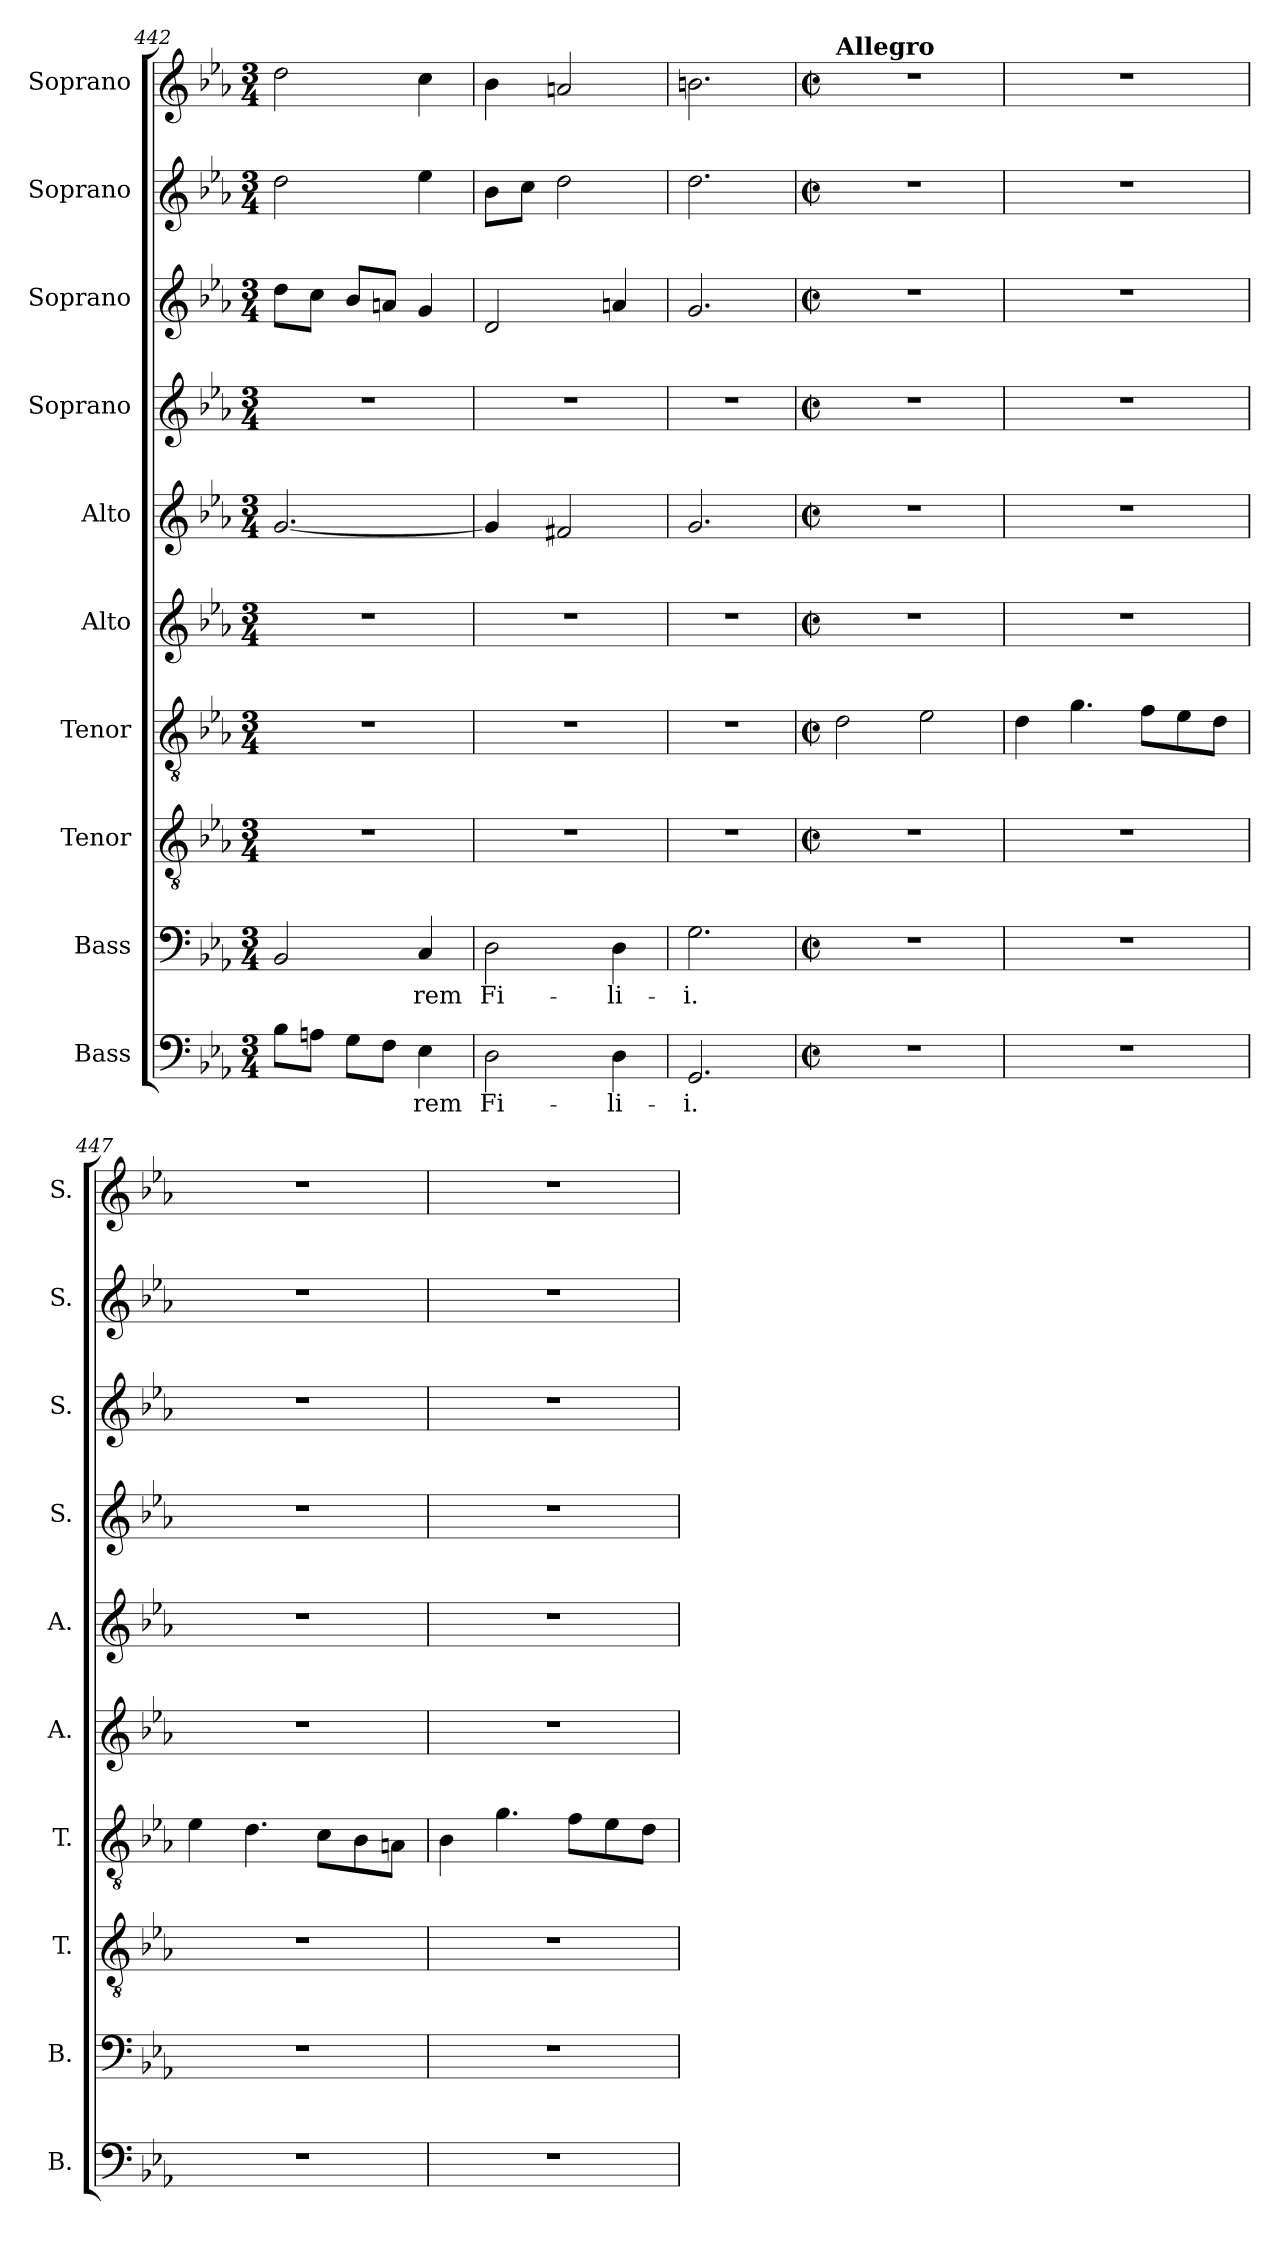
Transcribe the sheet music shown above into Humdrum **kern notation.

**kern	**text	**kern	**text	**kern	**kern	**kern	**kern	**kern	**kern	**kern	**kern
*part10	*part10	*part9	*part9	*part8	*part7	*part6	*part5	*part4	*part3	*part2	*part1
*staff10	*staff10	*staff9	*staff9	*staff8	*staff7	*staff6	*staff5	*staff4	*staff3	*staff2	*staff1
*I"Bass	*	*I"Bass	*	*I"Tenor	*I"Tenor	*I"Alto	*I"Alto	*I"Soprano	*I"Soprano	*I"Soprano	*I"Soprano
*I'B.	*	*I'B.	*	*I'T.	*I'T.	*I'A.	*I'A.	*I'S.	*I'S.	*I'S.	*I'S.
*clefF4	*	*clefF4	*	*clefGv2	*clefGv2	*clefG2	*clefG2	*clefG2	*clefG2	*clefG2	*clefG2
*k[b-e-a-]	*	*k[b-e-a-]	*	*k[b-e-a-]	*k[b-e-a-]	*k[b-e-a-]	*k[b-e-a-]	*k[b-e-a-]	*k[b-e-a-]	*k[b-e-a-]	*k[b-e-a-]
*M3/4	*	*M3/4	*	*M3/4	*M3/4	*M3/4	*M3/4	*M3/4	*M3/4	*M3/4	*M3/4
=442	=442	=442	=442	=442	=442	=442	=442	=442	=442	=442	=442
8B-\L	.	2BB-/	.	2.r	2.r	2.r	[2.g/	2.r	8dd\L	2dd\	2dd\
8An\J	.	.	.	.	.	.	.	.	8cc\J	.	.
8G\L	.	.	.	.	.	.	.	.	8b-/L	.	.
8F\J	.	.	.	.	.	.	.	.	8an/J	.	.
4E-\	-rem	4C/	-rem	.	.	.	.	.	4g/	4ee-\	4cc\
=443	=443	=443	=443	=443	=443	=443	=443	=443	=443	=443	=443
2D\	Fi-	2D\	Fi-	2.r	2.r	2.r	4g/]	2.r	2d/	8b-\L	4b-\
.	.	.	.	.	.	.	.	.	.	8cc\J	.
.	.	.	.	.	.	.	2f#X/	.	.	2dd\	2an/
4D\	-li-	4D\	-li-	.	.	.	.	.	4an/	.	.
=444	=444	=444	=444	=444	=444	=444	=444	=444	=444	=444	=444
2.GG/	-i.	2.G\	-i.	2.r	2.r	2.r	2.g/	2.r	2.g/	2.dd\	2.bn\
=445	=445	=445	=445	=445	=445	=445	=445	=445	=445	=445	=445
*M4/4	*	*M4/4	*	*M4/4	*M4/4	*M4/4	*M4/4	*M4/4	*M4/4	*M4/4	*M4/4
*met(c|)	*	*met(c|)	*	*met(c|)	*met(c|)	*met(c|)	*met(c|)	*met(c|)	*met(c|)	*met(c|)	*met(c|)
!	!	!	!	!	!	!	!	!	!	!	!LO:TX:a:B:t=Allegro
1r	.	1r	.	1r	2d\	1r	1r	1r	1r	1r	1r
.	.	.	.	.	2e-\	.	.	.	.	.	.
!!LO:PB:g=z
=446	=446	=446	=446	=446	=446	=446	=446	=446	=446	=446	=446
1r	.	1r	.	1r	4d\	1r	1r	1r	1r	1r	1r
.	.	.	.	.	4.g\	.	.	.	.	.	.
.	.	.	.	.	8f\L	.	.	.	.	.	.
.	.	.	.	.	8e-\	.	.	.	.	.	.
.	.	.	.	.	8d\J	.	.	.	.	.	.
=447	=447	=447	=447	=447	=447	=447	=447	=447	=447	=447	=447
1r	.	1r	.	1r	4e-\	1r	1r	1r	1r	1r	1r
.	.	.	.	.	4.d\	.	.	.	.	.	.
.	.	.	.	.	8c\L	.	.	.	.	.	.
.	.	.	.	.	8B-\	.	.	.	.	.	.
.	.	.	.	.	8An\J	.	.	.	.	.	.
=448	=448	=448	=448	=448	=448	=448	=448	=448	=448	=448	=448
1r	.	1r	.	1r	4B-\	1r	1r	1r	1r	1r	1r
.	.	.	.	.	4.g\	.	.	.	.	.	.
.	.	.	.	.	8f\L	.	.	.	.	.	.
.	.	.	.	.	8e-\	.	.	.	.	.	.
.	.	.	.	.	8d\J	.	.	.	.	.	.
=	=	=	=	=	=	=	=	=	=	=	=
*-	*-	*-	*-	*-	*-	*-	*-	*-	*-	*-	*-
